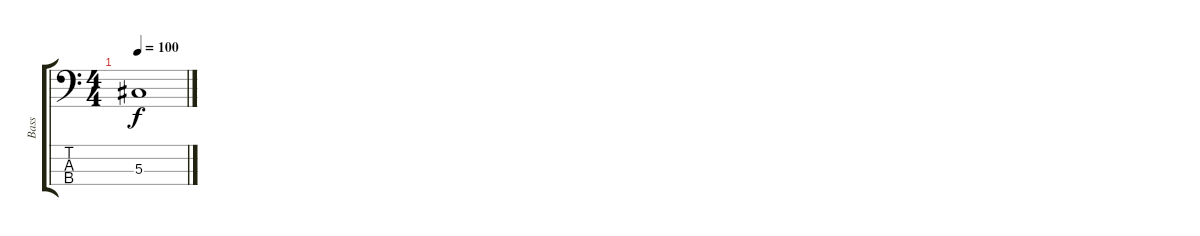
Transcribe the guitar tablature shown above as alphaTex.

\track ("Bass" "Bass") {instrument electricbassfinger}
\staff {score tabs}
\tuning (Gb2 Db2 Ab1 Db1) {hide}
\ts (4 4)
\tempo 100
\clef f4
\ks c
5.3.1{dy f}
